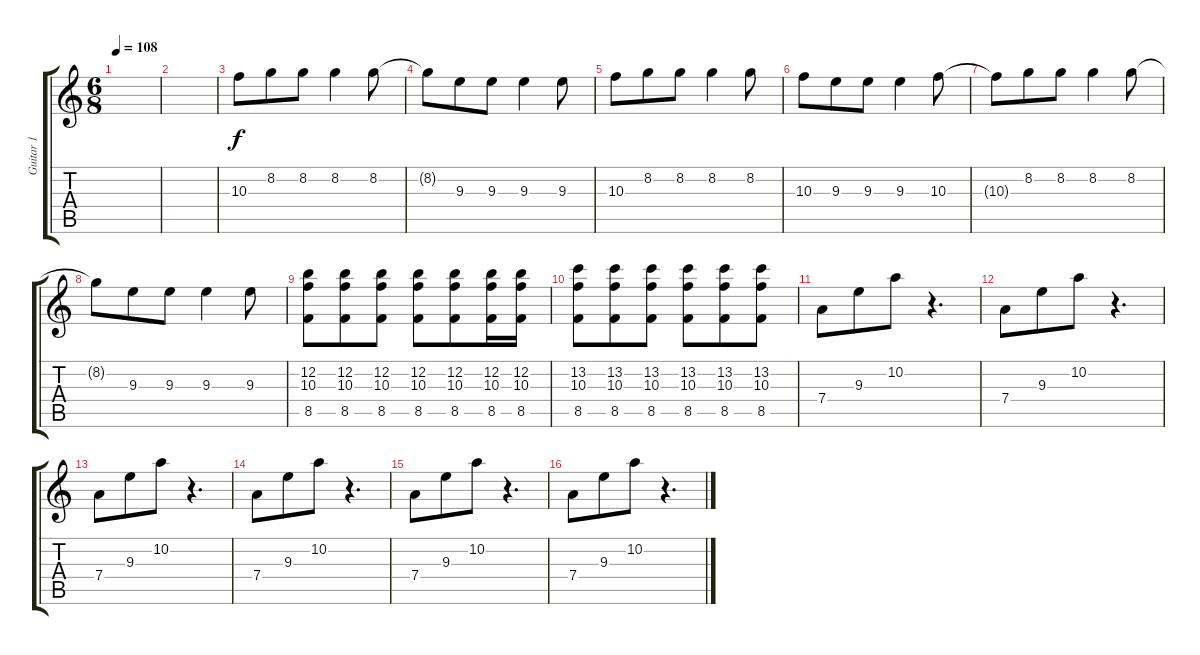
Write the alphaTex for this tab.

\track ("Guitar 1" "Guitar 1") {instrument overdrivenguitar}
\staff {score tabs}
\tuning (E4 B3 G3 D3 A2 E2) {hide}
\ts (6 8)
\tempo 108
\clef g2
\ks c
|
|
10.3.8{volume 6} 8.2.8 8.2.8 8.2.4 8.2.8 |
8.2{t}.8 9.3.8 9.3.8 9.3.4 9.3.8 |
10.3.8 8.2.8 8.2.8 8.2.4 8.2.8 |
10.3.8 9.3.8 9.3.8 9.3.4 10.3.8 |
10.3{t}.8{volume 6} 8.2.8 8.2.8 8.2.4 8.2.8 |
8.2{t}.8 9.3.8 9.3.8 9.3.4 9.3.8 |
(12.2 10.3 8.5).8{volume 3} (12.2 10.3 8.5).8 (12.2 10.3 8.5).8{volume 13} (12.2 10.3 8.5).8 (12.2 10.3 8.5).8 (12.2 10.3 8.5).16 (12.2 10.3 8.5).16 |
(13.2 10.3 8.5).8 (13.2 10.3 8.5).8 (13.2 10.3 8.5).8 (13.2 10.3 8.5).8 (13.2 10.3 8.5).8 (13.2 10.3 8.5).8 |
7.4.8 9.3.8 10.2.8 r.4{d} |
7.4.8 9.3.8 10.2.8 r.4{d} |
7.4.8 9.3.8 10.2.8 r.4{d} |
7.4.8 9.3.8 10.2.8 r.4{d} |
7.4.8 9.3.8 10.2.8 r.4{d} |
7.4.8 9.3.8 10.2.8 r.4{d}
